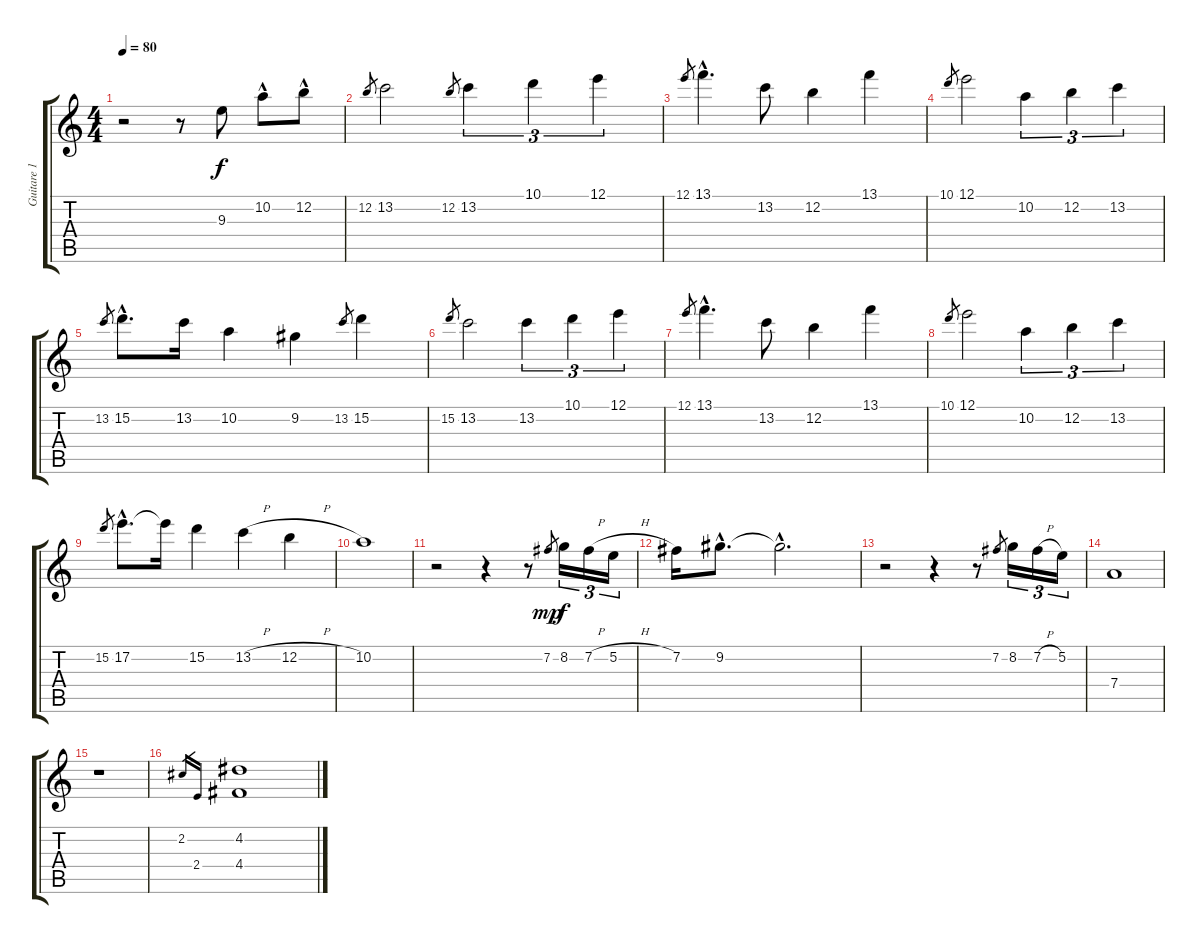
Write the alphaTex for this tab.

\track ("Guitare 1 (Moore)" "Guitare 1 ") {instrument electricguitarclean}
\staff {score tabs}
\tuning (E4 B3 G3 D3 A2 E2) {hide}
\ts (4 4)
\tempo 80
\clef g2
\ks c
r.2{dy f instrument electricguitarclean} r.8 9.3.8 10.2{hac}.8 12.2{hac}.8 |
12.2.8{gr} 13.2.2 12.2.8{gr} 13.2.4{tu (3 2)} 10.1.4{tu (3 2)} 12.1.4{tu (3 2)} |
12.1.8{gr} 13.1{hac}.4{d} 13.2.8 12.2.4 13.1.4 |
10.1.8{gr} 12.1.2 10.2.4{tu (3 2)} 12.2.4{tu (3 2)} 13.2.4{tu (3 2)} |
13.2.8{gr} 15.2{hac}.8{d} 13.2.16 10.2.4 9.2.4 13.2.8{gr} 15.2.4 |
15.2.8{gr} 13.2.2 13.2.4{tu (3 2)} 10.1.4{tu (3 2)} 12.1.4{tu (3 2)} |
12.1.8{gr} 13.1{hac}.4{d} 13.2.8 12.2.4 13.1.4 |
10.1.8{gr} 12.1.2 10.2.4{tu (3 2)} 12.2.4{tu (3 2)} 13.2.4{tu (3 2)} |
15.2.8{gr} 17.2{hac}.8{d} 17.2{t}.16 15.2.4 13.2{h}.4 12.2{h}.4 |
10.2.1 |
r.2 r.4 r.8 7.2.8{gr dy mp} 8.2.16{tu (3 2) dy f} 7.2{h}.16{tu (3 2)} 5.2{h}.16{tu (3 2)} |
7.2.16 9.2{hac}.8{d} 9.2{hac t}.2{d} |
r.2 r.4 r.8 7.2.8{gr} 8.2.16{tu (3 2)} 7.2{h}.16{tu (3 2)} 5.2.16{tu (3 2)} |
7.4.1 |
r.1 |
2.2.16{gr} 2.4.16{gr} (4.2 4.4).1
